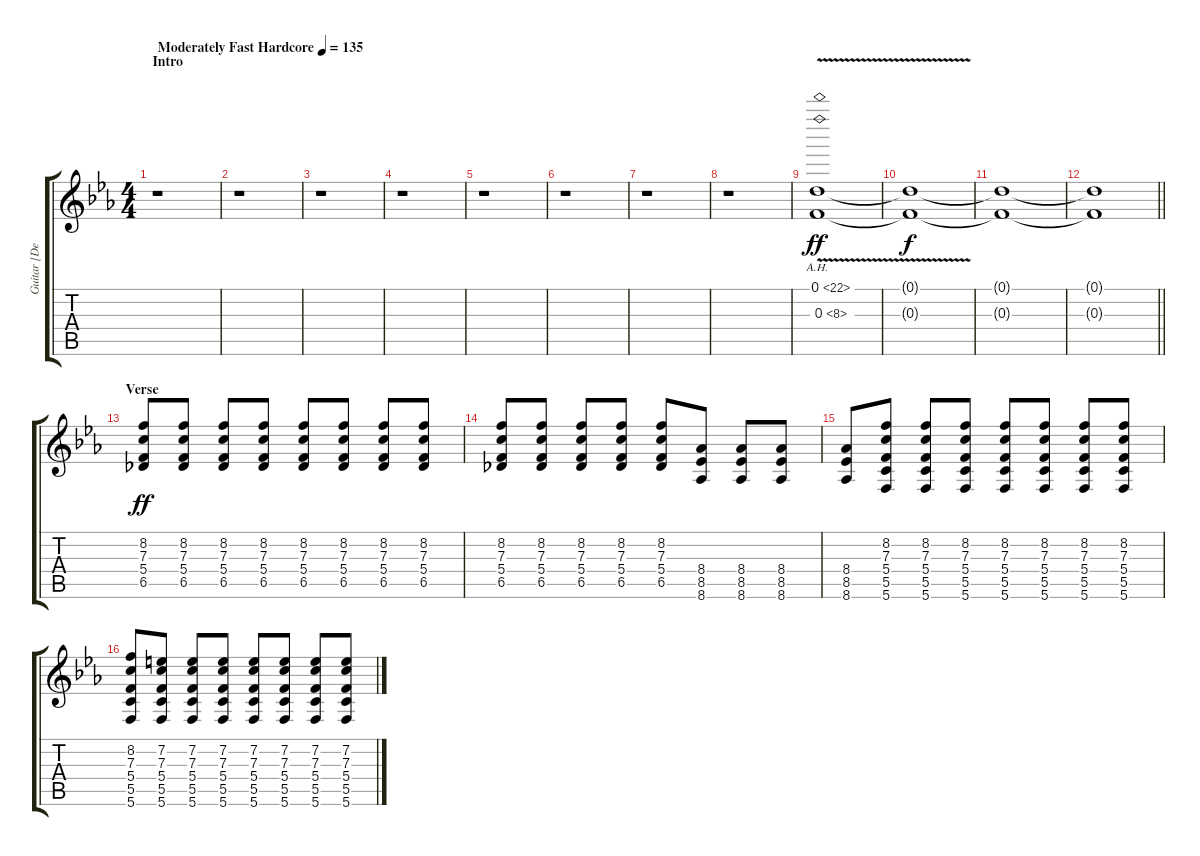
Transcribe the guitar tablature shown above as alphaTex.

\track ("Guitar [Derek Miller]" "Guitar [De") {instrument distortionguitar}
\staff {score tabs}
\tuning (D4 A3 F3 C3 G2 C2) {hide}
\ts (4 4)
\section ("" "Intro")
\tempo (135 "Moderately Fast Hardcore")
\clef g2
\ks cminor
r.1{dy ff volume 0 balance 8 instrument distortionguitar} |
r.1 |
r.1 |
r.1 |
r.1 |
r.1 |
r.1 |
r.1 |
(0.1{ah 22 v} 0.3{ah 8 v}).1{volume 8} |
(0.1{t} 0.3{t}).1{dy f} |
(0.1{t} 0.3{t}).1 |
\barLineRight lightlight
(0.1{t} 0.3{t}).1 |
\section ("" "Verse")
(8.2 7.3 5.4 6.5).8{dy ff volume 13 balance 3} (8.2 7.3 5.4 6.5).8 (8.2 7.3 5.4 6.5).8 (8.2 7.3 5.4 6.5).8 (8.2 7.3 5.4 6.5).8 (8.2 7.3 5.4 6.5).8 (8.2 7.3 5.4 6.5).8 (8.2 7.3 5.4 6.5).8 |
(8.2 7.3 5.4 6.5).8 (8.2 7.3 5.4 6.5).8 (8.2 7.3 5.4 6.5).8 (8.2 7.3 5.4 6.5).8 (8.2 7.3 5.4 6.5).8 (8.4 8.5 8.6).8 (8.4 8.5 8.6).8 (8.4 8.5 8.6).8 |
(8.4 8.5 8.6).8 (8.2 7.3 5.4 5.5 5.6).8 (8.2 7.3 5.4 5.5 5.6).8 (8.2 7.3 5.4 5.5 5.6).8 (8.2 7.3 5.4 5.5 5.6).8 (8.2 7.3 5.4 5.5 5.6).8 (8.2 7.3 5.4 5.5 5.6).8 (8.2 7.3 5.4 5.5 5.6).8 |
(8.2 7.3 5.4 5.5 5.6).8 (7.2 7.3 5.4 5.5 5.6).8 (7.2 7.3 5.4 5.5 5.6).8 (7.2 7.3 5.4 5.5 5.6).8 (7.2 7.3 5.4 5.5 5.6).8 (7.2 7.3 5.4 5.5 5.6).8 (7.2 7.3 5.4 5.5 5.6).8 (7.2 7.3 5.4 5.5 5.6).8
